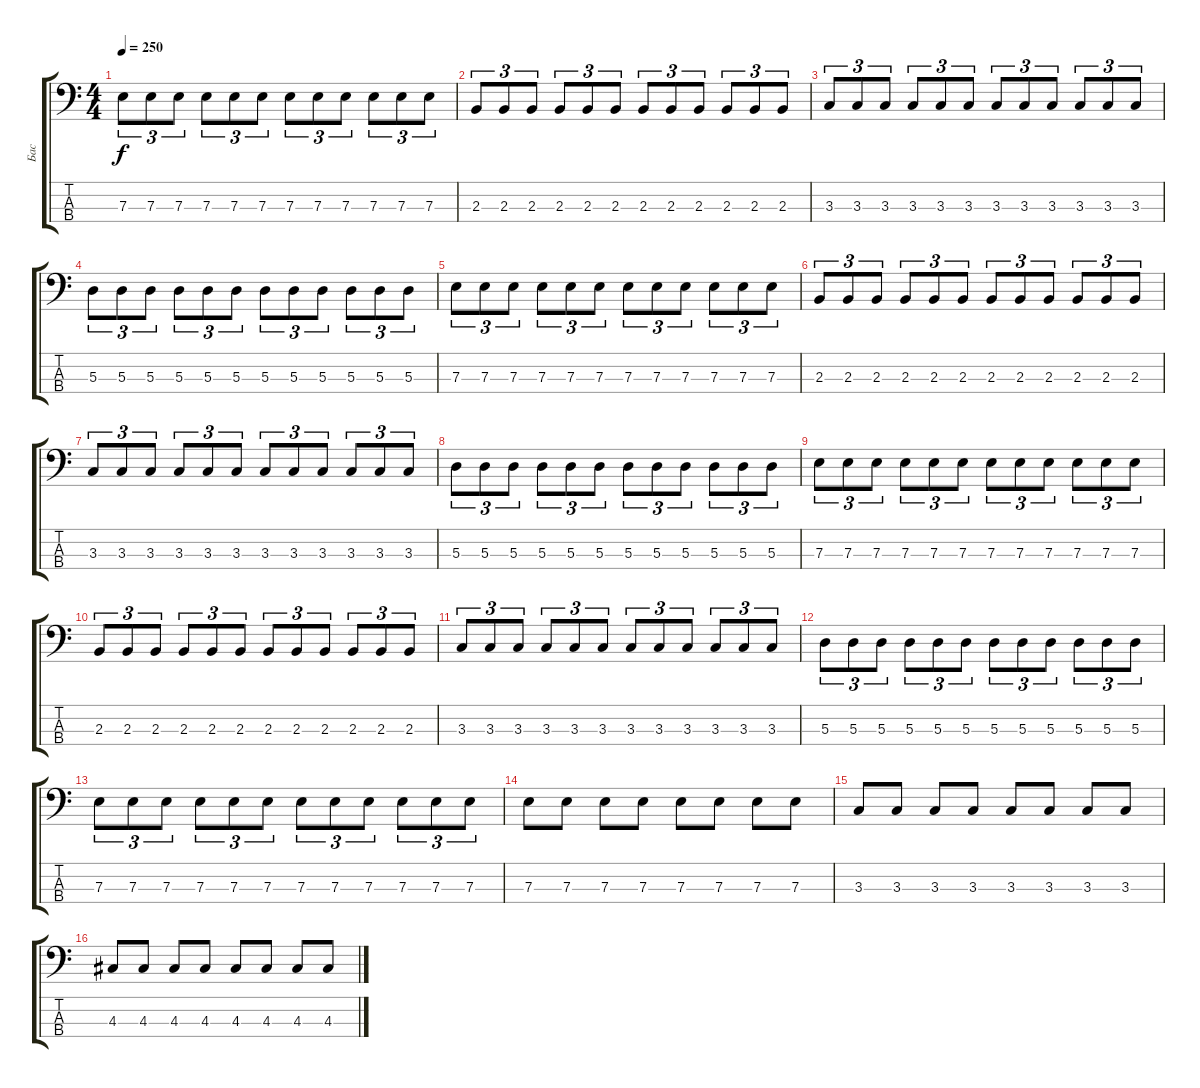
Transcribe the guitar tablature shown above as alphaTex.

\track ("Бас" "Бас") {instrument electricbasspick}
\staff {score tabs}
\tuning (G2 D2 A1 E1) {hide}
\ts (4 4)
\tempo 250
\clef f4
\ks c
7.3.8{tu (3 2) dy f} 7.3.8{tu (3 2)} 7.3.8{tu (3 2)} 7.3.8{tu (3 2)} 7.3.8{tu (3 2)} 7.3.8{tu (3 2)} 7.3.8{tu (3 2)} 7.3.8{tu (3 2)} 7.3.8{tu (3 2)} 7.3.8{tu (3 2)} 7.3.8{tu (3 2)} 7.3.8{tu (3 2)} |
2.3.8{tu (3 2)} 2.3.8{tu (3 2)} 2.3.8{tu (3 2)} 2.3.8{tu (3 2)} 2.3.8{tu (3 2)} 2.3.8{tu (3 2)} 2.3.8{tu (3 2)} 2.3.8{tu (3 2)} 2.3.8{tu (3 2)} 2.3.8{tu (3 2)} 2.3.8{tu (3 2)} 2.3.8{tu (3 2)} |
3.3.8{tu (3 2)} 3.3.8{tu (3 2)} 3.3.8{tu (3 2)} 3.3.8{tu (3 2)} 3.3.8{tu (3 2)} 3.3.8{tu (3 2)} 3.3.8{tu (3 2)} 3.3.8{tu (3 2)} 3.3.8{tu (3 2)} 3.3.8{tu (3 2)} 3.3.8{tu (3 2)} 3.3.8{tu (3 2)} |
5.3.8{tu (3 2)} 5.3.8{tu (3 2)} 5.3.8{tu (3 2)} 5.3.8{tu (3 2)} 5.3.8{tu (3 2)} 5.3.8{tu (3 2)} 5.3.8{tu (3 2)} 5.3.8{tu (3 2)} 5.3.8{tu (3 2)} 5.3.8{tu (3 2)} 5.3.8{tu (3 2)} 5.3.8{tu (3 2)} |
7.3.8{tu (3 2)} 7.3.8{tu (3 2)} 7.3.8{tu (3 2)} 7.3.8{tu (3 2)} 7.3.8{tu (3 2)} 7.3.8{tu (3 2)} 7.3.8{tu (3 2)} 7.3.8{tu (3 2)} 7.3.8{tu (3 2)} 7.3.8{tu (3 2)} 7.3.8{tu (3 2)} 7.3.8{tu (3 2)} |
2.3.8{tu (3 2)} 2.3.8{tu (3 2)} 2.3.8{tu (3 2)} 2.3.8{tu (3 2)} 2.3.8{tu (3 2)} 2.3.8{tu (3 2)} 2.3.8{tu (3 2)} 2.3.8{tu (3 2)} 2.3.8{tu (3 2)} 2.3.8{tu (3 2)} 2.3.8{tu (3 2)} 2.3.8{tu (3 2)} |
3.3.8{tu (3 2)} 3.3.8{tu (3 2)} 3.3.8{tu (3 2)} 3.3.8{tu (3 2)} 3.3.8{tu (3 2)} 3.3.8{tu (3 2)} 3.3.8{tu (3 2)} 3.3.8{tu (3 2)} 3.3.8{tu (3 2)} 3.3.8{tu (3 2)} 3.3.8{tu (3 2)} 3.3.8{tu (3 2)} |
5.3.8{tu (3 2)} 5.3.8{tu (3 2)} 5.3.8{tu (3 2)} 5.3.8{tu (3 2)} 5.3.8{tu (3 2)} 5.3.8{tu (3 2)} 5.3.8{tu (3 2)} 5.3.8{tu (3 2)} 5.3.8{tu (3 2)} 5.3.8{tu (3 2)} 5.3.8{tu (3 2)} 5.3.8{tu (3 2)} |
7.3.8{tu (3 2)} 7.3.8{tu (3 2)} 7.3.8{tu (3 2)} 7.3.8{tu (3 2)} 7.3.8{tu (3 2)} 7.3.8{tu (3 2)} 7.3.8{tu (3 2)} 7.3.8{tu (3 2)} 7.3.8{tu (3 2)} 7.3.8{tu (3 2)} 7.3.8{tu (3 2)} 7.3.8{tu (3 2)} |
2.3.8{tu (3 2)} 2.3.8{tu (3 2)} 2.3.8{tu (3 2)} 2.3.8{tu (3 2)} 2.3.8{tu (3 2)} 2.3.8{tu (3 2)} 2.3.8{tu (3 2)} 2.3.8{tu (3 2)} 2.3.8{tu (3 2)} 2.3.8{tu (3 2)} 2.3.8{tu (3 2)} 2.3.8{tu (3 2)} |
3.3.8{tu (3 2)} 3.3.8{tu (3 2)} 3.3.8{tu (3 2)} 3.3.8{tu (3 2)} 3.3.8{tu (3 2)} 3.3.8{tu (3 2)} 3.3.8{tu (3 2)} 3.3.8{tu (3 2)} 3.3.8{tu (3 2)} 3.3.8{tu (3 2)} 3.3.8{tu (3 2)} 3.3.8{tu (3 2)} |
5.3.8{tu (3 2)} 5.3.8{tu (3 2)} 5.3.8{tu (3 2)} 5.3.8{tu (3 2)} 5.3.8{tu (3 2)} 5.3.8{tu (3 2)} 5.3.8{tu (3 2)} 5.3.8{tu (3 2)} 5.3.8{tu (3 2)} 5.3.8{tu (3 2)} 5.3.8{tu (3 2)} 5.3.8{tu (3 2)} |
7.3.8{tu (3 2)} 7.3.8{tu (3 2)} 7.3.8{tu (3 2)} 7.3.8{tu (3 2)} 7.3.8{tu (3 2)} 7.3.8{tu (3 2)} 7.3.8{tu (3 2)} 7.3.8{tu (3 2)} 7.3.8{tu (3 2)} 7.3.8{tu (3 2)} 7.3.8{tu (3 2)} 7.3.8{tu (3 2)} |
7.3.8 7.3.8 7.3.8 7.3.8 7.3.8 7.3.8 7.3.8 7.3.8 |
3.3.8 3.3.8 3.3.8 3.3.8 3.3.8 3.3.8 3.3.8 3.3.8 |
4.3.8 4.3.8 4.3.8 4.3.8 4.3.8 4.3.8 4.3.8 4.3.8
